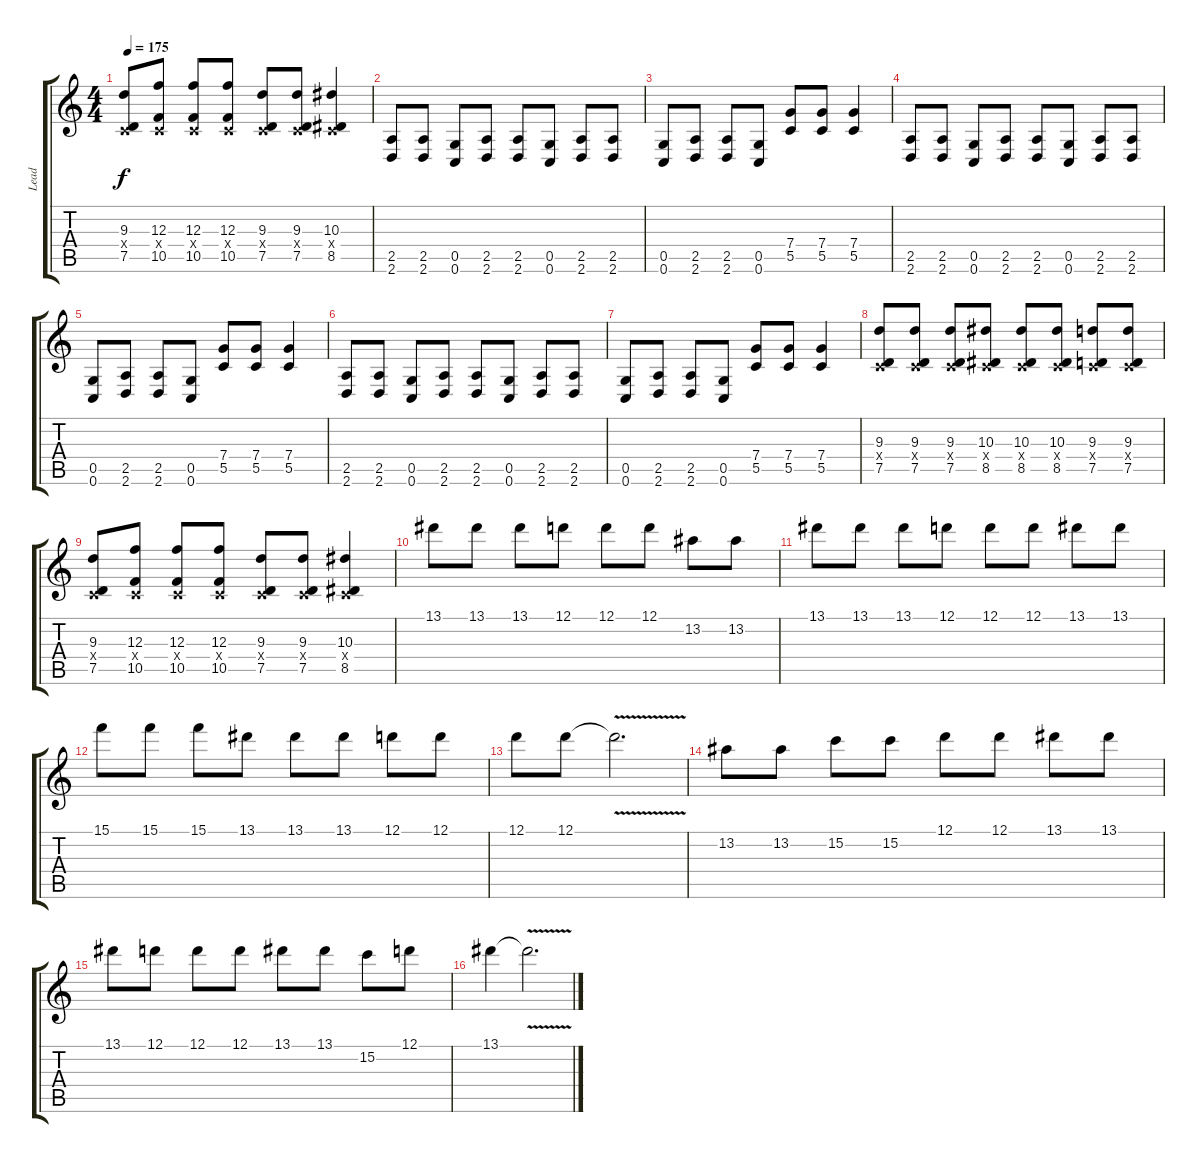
\track ("Lead" "Lead") {instrument distortionguitar}
\staff {score tabs}
\tuning (D4 A3 F3 C3 G2 C2) {hide}
\ts (4 4)
\tempo 175
\clef g2
\ks c
(9.3 0.4{x} 7.5).8{dy f} (12.3 0.4{x} 10.5).8 (12.3 0.4{x} 10.5).8 (12.3 0.4{x} 10.5).8 (9.3 0.4{x} 7.5).8 (9.3 0.4{x} 7.5).8 (10.3 0.4{x} 8.5).4 |
(2.5 2.6).8 (2.5 2.6).8 (0.5 0.6).8 (2.5 2.6).8 (2.5 2.6).8 (0.5 0.6).8 (2.5 2.6).8 (2.5 2.6).8 |
(0.5 0.6).8 (2.5 2.6).8 (2.5 2.6).8 (0.5 0.6).8 (7.4 5.5).8 (7.4 5.5).8 (7.4 5.5).4 |
(2.5 2.6).8 (2.5 2.6).8 (0.5 0.6).8 (2.5 2.6).8 (2.5 2.6).8 (0.5 0.6).8 (2.5 2.6).8 (2.5 2.6).8 |
(0.5 0.6).8 (2.5 2.6).8 (2.5 2.6).8 (0.5 0.6).8 (7.4 5.5).8 (7.4 5.5).8 (7.4 5.5).4 |
(2.5 2.6).8 (2.5 2.6).8 (0.5 0.6).8 (2.5 2.6).8 (2.5 2.6).8 (0.5 0.6).8 (2.5 2.6).8 (2.5 2.6).8 |
(0.5 0.6).8 (2.5 2.6).8 (2.5 2.6).8 (0.5 0.6).8 (7.4 5.5).8 (7.4 5.5).8 (7.4 5.5).4 |
(9.3 0.4{x} 7.5).8 (9.3 0.4{x} 7.5).8 (9.3 0.4{x} 7.5).8 (10.3 0.4{x} 8.5).8 (10.3 0.4{x} 8.5).8 (10.3 0.4{x} 8.5).8 (9.3 0.4{x} 7.5).8 (9.3 0.4{x} 7.5).8 |
(9.3 0.4{x} 7.5).8 (12.3 0.4{x} 10.5).8 (12.3 0.4{x} 10.5).8 (12.3 0.4{x} 10.5).8 (9.3 0.4{x} 7.5).8 (9.3 0.4{x} 7.5).8 (10.3 0.4{x} 8.5).4 |
13.1.8 13.1.8 13.1.8 12.1.8 12.1.8 12.1.8 13.2.8 13.2.8 |
13.1.8 13.1.8 13.1.8 12.1.8 12.1.8 12.1.8 13.1.8 13.1.8 |
15.1.8 15.1.8 15.1.8 13.1.8 13.1.8 13.1.8 12.1.8 12.1.8 |
12.1.8 12.1.8 12.1{v t}.2{d} |
13.2.8 13.2.8 15.2.8 15.2.8 12.1.8 12.1.8 13.1.8 13.1.8 |
13.1.8 12.1.8 12.1.8 12.1.8 13.1.8 13.1.8 15.2.8 12.1.8 |
13.1.4 13.1{v t}.2{d}
